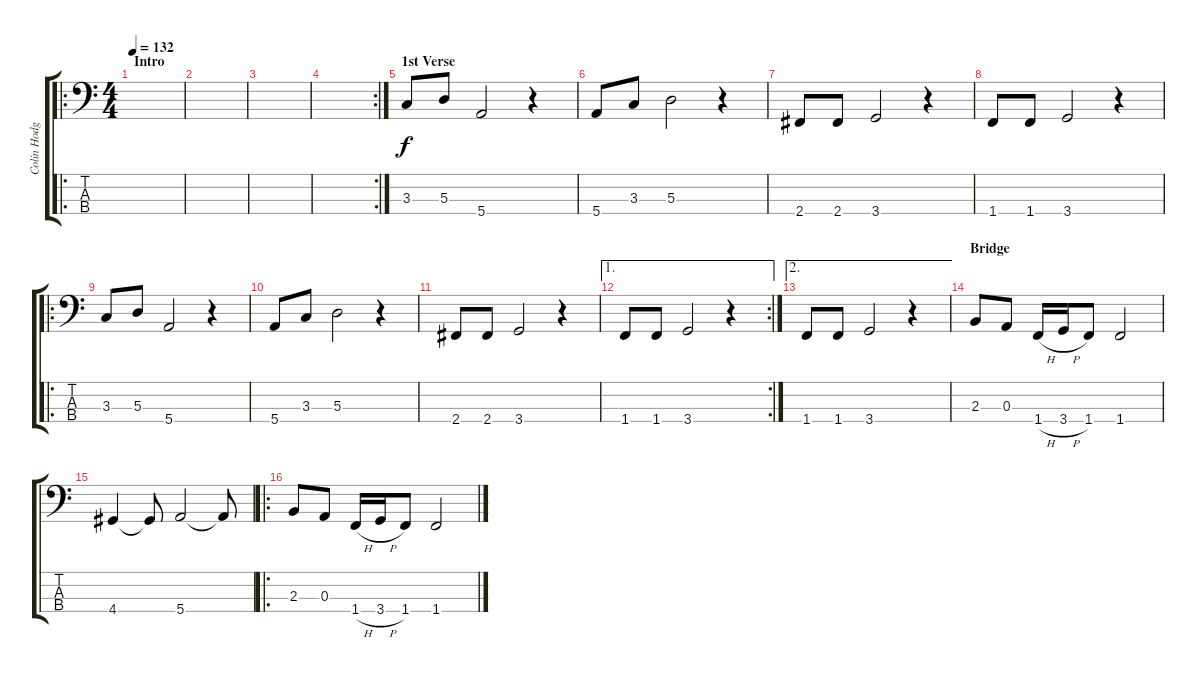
\track ("Colin Hodgkinson" "Colin Hodg") {instrument electricbassfinger}
\staff {score tabs}
\tuning (G2 D2 A1 E1) {hide}
\ro
\ts (4 4)
\section ("" "Intro")
\tempo 132
\clef f4
\ks c
|
|
|
\rc 2
|
\section ("" "1st Verse")
3.3.8 5.3.8 5.4.2 r.4 |
5.4.8 3.3.8 5.3.2 r.4 |
2.4.8 2.4.8 3.4.2 r.4 |
1.4.8 1.4.8 3.4.2 r.4 |
\ro
3.3.8 5.3.8 5.4.2 r.4 |
5.4.8 3.3.8 5.3.2 r.4 |
2.4.8 2.4.8 3.4.2 r.4 |
\ae 1
\rc 2
1.4.8 1.4.8 3.4.2 r.4 |
\ae 2
1.4.8 1.4.8 3.4.2 r.4 |
\section ("" "Bridge")
2.3.8 0.3.8 1.4{h}.16 3.4{h}.16 1.4.8 1.4.2 |
4.4.4 4.4{t}.8 5.4.2 5.4{t}.8 |
\ro
2.3.8 0.3.8 1.4{h}.16 3.4{h}.16 1.4.8 1.4.2
